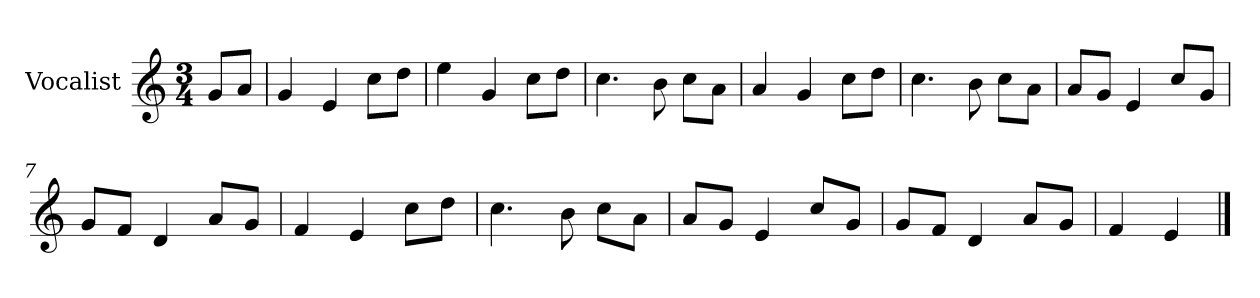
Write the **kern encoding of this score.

**kern
*part1
*staff1
*I"Vocalist
*k[]
*C:
*M3/4
=
8gL
8aJ
=1
4g
4e
8ccL
8ddJ
=2
4ee
4g
8ccL
8ddJ
=3
4.cc
8b
8ccL
8aJ
=4
4a
4g
8ccL
8ddJ
=5
4.cc
8b
8ccL
8aJ
=6
8aL
8gJ
4e
8ccL
8gJ
=7
8gL
8fJ
4d
8aL
8gJ
=8
4f
4e
8ccL
8ddJ
=9
4.cc
8b
8ccL
8aJ
=10
8aL
8gJ
4e
8ccL
8gJ
=11
8gL
8fJ
4d
8aL
8gJ
=12
4f
4e
==
*-
